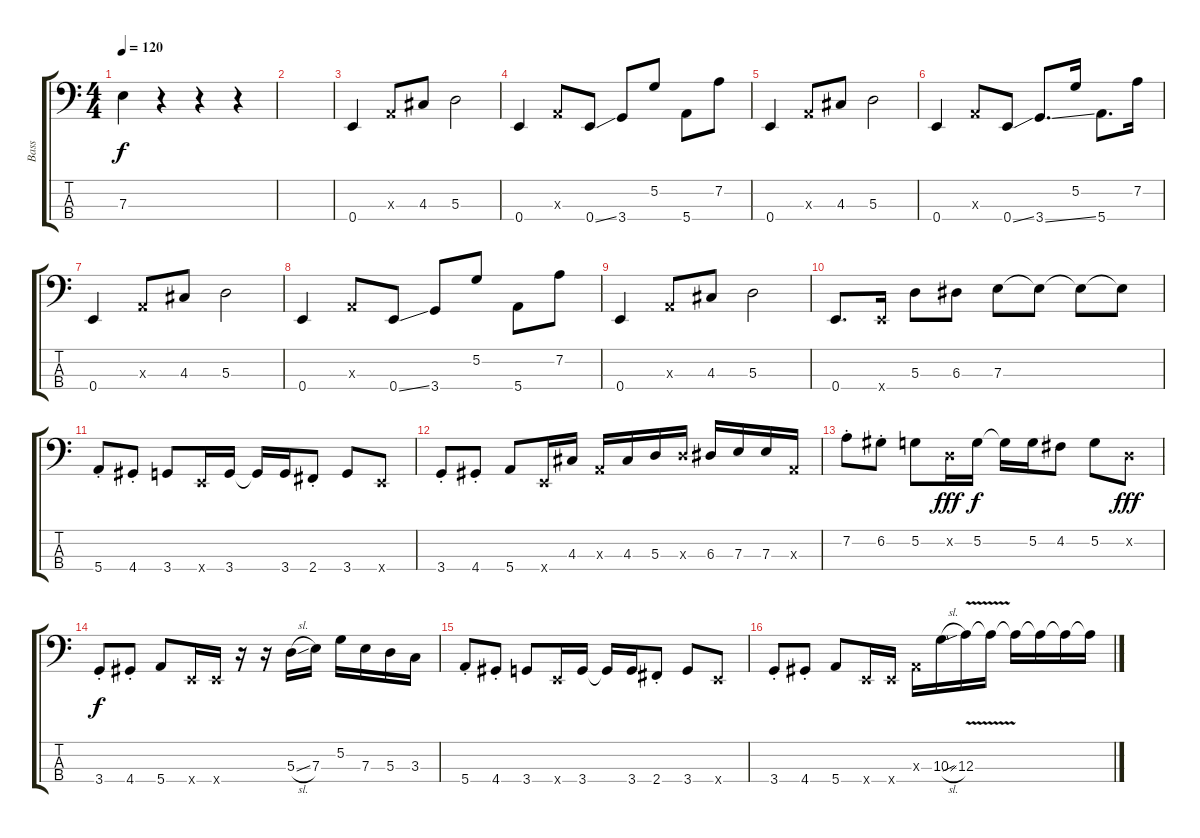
\track ("Bass" "Bass") {instrument electricbasspick}
\staff {score tabs}
\tuning (G2 D2 A1 E1) {hide}
\ts (4 4)
\tempo 120
\clef f4
\ks c
7.3.4{dy f} r.4 r.4 r.4 |
|
0.4.4{instrument slapbass1} 0.3{x}.8 4.3.8 5.3.2{txt ""} |
0.4.4 0.3{x}.8 0.4{ss}.8 3.4.8 5.2.8 5.4.8 7.2.8 |
0.4.4 0.3{x}.8 4.3.8 5.3.2 |
0.4.4 0.3{x}.8 0.4{ss}.8 3.4{ss}.8{d} 5.2.16 5.4.8{d} 7.2.16 |
0.4.4 0.3{x}.8 4.3.8 5.3.2 |
0.4.4 0.3{x}.8 0.4{ss}.8 3.4.8 5.2.8 5.4.8 7.2.8 |
0.4.4 0.3{x}.8 4.3.8 5.3.2 |
0.4.8{d} 0.4{x}.16 5.3.8 6.3.8 7.3.8 7.3{t}.8 7.3{t}.8 7.3{t}.8 |
5.4{st}.8{instrument electricbassfinger} 4.4{st}.8 3.4.8 0.4{x}.16 3.4.16 3.4{t}.16 3.4.16 2.4{st}.8 3.4.8 0.4{x}.8 |
3.4{st}.8 4.4{st}.8 5.4.8 0.4{x}.16 4.3.16 0.3{x}.16 4.3.16 5.3.16 5.3{x}.16 6.3.16 7.3.16 7.3.16 0.3{x}.16 |
7.2{st}.8 6.2{st}.8 5.2.8 0.2{x}.16{dy fff} 5.2.16{dy f} 5.2{t}.16 5.2.16 4.2.8 5.2.8 0.2{x}.8{dy fff} |
3.4{st}.8{dy f} 4.4{st}.8 5.4.8 0.4{x}.16 0.4{x}.16 r.16 r.16 5.3{sl}.16 7.3.16 5.2.16 7.3.16 5.3.16 3.3.16 |
5.4{st}.8 4.4{st}.8 3.4.8 0.4{x}.16 3.4.16 3.4{t}.16 3.4.16 2.4{st}.8 3.4.8 0.4{x}.8 |
3.4{st}.8 4.4{st}.8 5.4.8 0.4{x}.16 0.4{x}.16 0.3{x}.16{txt ""} 10.3{sl}.16 12.3{v sib}.16 12.3{t}.16 12.3{t}.16 12.3{t}.16 12.3{t}.16 12.3{t}.16
